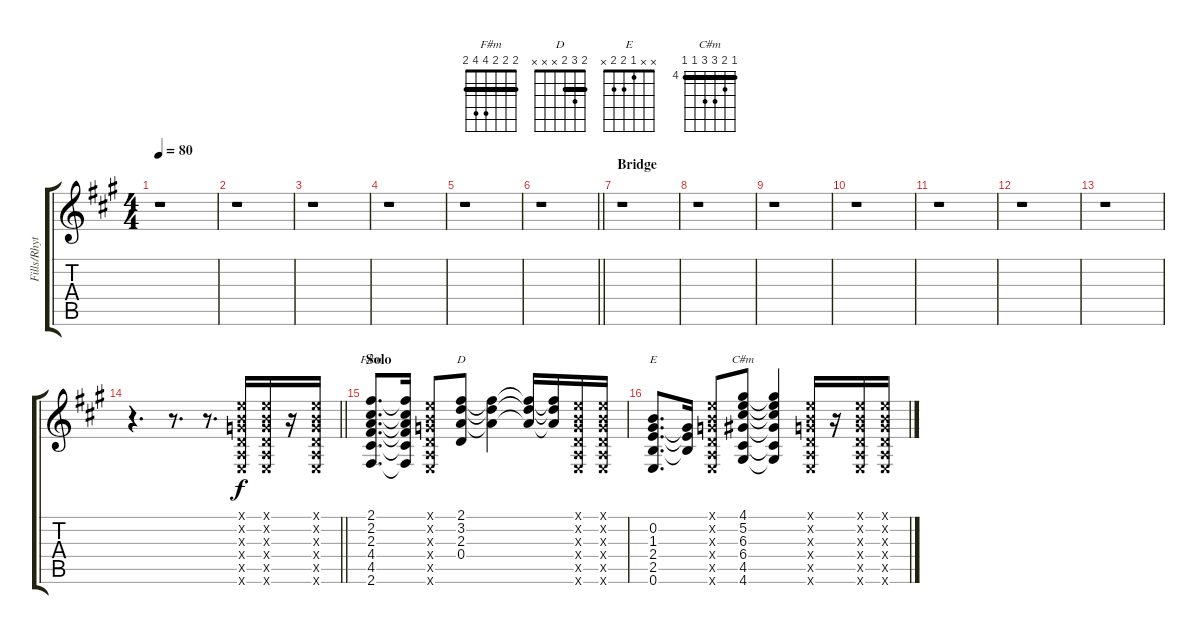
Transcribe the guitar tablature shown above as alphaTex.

\track ("Fills/Rhythm Gtr" "Fills/Rhyt") {instrument acousticguitarsteel}
\staff {score tabs}
\tuning (E4 B3 G3 D3 A2 E2) {hide}
\chord ("F#m" 2 2 2 4 4 2) {barre 2}
\chord ("D" 2 3 2 x x x) {barre 2}
\chord ("E" x x 1 2 2 x)
\chord ("C#m" 4 5 6 6 4 4) {firstfret 4 barre 4}
\ts (4 4)
\tempo 80
\clef g2
\ks a
r.1{dy f} |
r.1 |
r.1 |
r.1 |
r.1 |
\barLineRight lightlight
r.1 |
\section ("" "Bridge")
r.1 |
r.1 |
r.1 |
r.1 |
r.1 |
r.1 |
r.1 |
\barLineRight lightlight
r.4{d} r.8{d} r.8{d} (0.1{x} 0.2{x} 0.3{x} 0.4{x} 0.5{x} 0.6{x}).16 (0.1{x} 0.2{x} 0.3{x} 0.4{x} 0.5{x} 0.6{x}).16 r.16 (0.1{x} 0.2{x} 0.3{x} 0.4{x} 0.5{x} 0.6{x}).16 |
\section ("" "Solo")
(2.1 2.2 2.3 4.4 4.5 2.6).8{d ch "F#m"} (2.1{t} 2.2{t} 2.3{t} 4.4{t} 4.5{t} 2.6{t}).16 (0.1{x} 0.2{x} 0.3{x} 0.4{x} 0.5{x} 0.6{x}).8 (2.1 3.2 2.3 0.4).8{ch "D"} (2.1{t} 3.2{t} 2.3{t}).4 (2.1{t} 3.2{t} 2.3{t}).16 (2.1{t} 3.2{t} 2.3{t}).16 (0.1{x} 0.2{x} 0.3{x} 0.4{x} 0.5{x} 0.6{x}).16 (0.1{x} 0.2{x} 0.3{x} 0.4{x} 0.5{x} 0.6{x}).16 |
(0.2 1.3 2.4 2.5 0.6).8{d ch "E"} (1.3{t} 2.4{t} 2.5{t}).16 (0.1{x} 0.2{x} 0.3{x} 0.4{x} 0.5{x} 0.6{x}).8 (4.1 5.2 6.3 6.4 4.5 4.6).8{ch "C#m"} (4.1{t} 5.2{t} 6.3{t} 6.4{t} 4.5{t} 4.6{t}).4 (0.1{x} 0.2{x} 0.3{x} 0.4{x} 0.5{x} 0.6{x}).16 r.16 (0.1{x} 0.2{x} 0.3{x} 0.4{x} 0.5{x} 0.6{x}).16 (0.1{x} 0.2{x} 0.3{x} 0.4{x} 0.5{x} 0.6{x}).16
